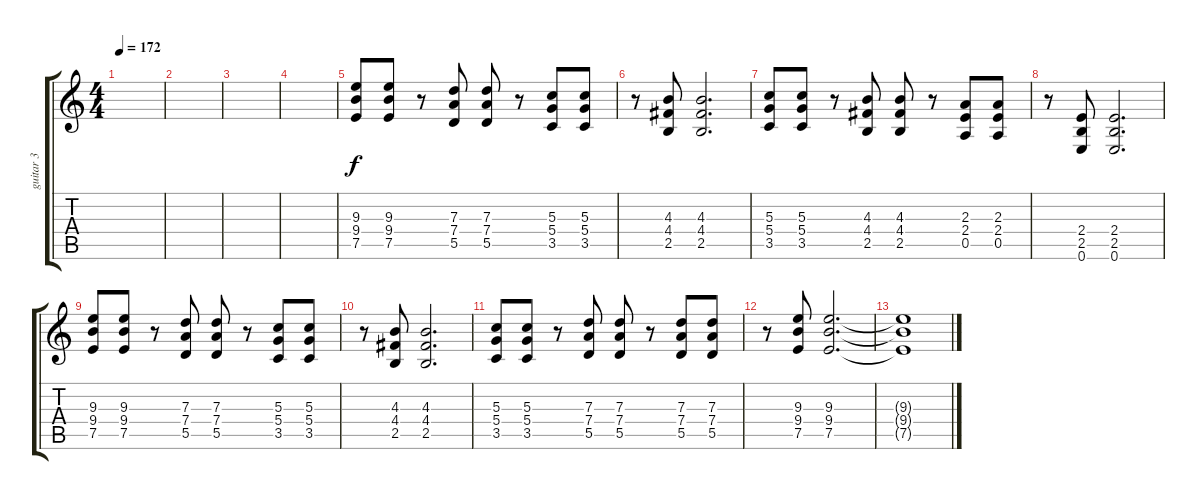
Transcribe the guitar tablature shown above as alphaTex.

\track ("guitar 3" "guitar 3") {solo instrument distortionguitar}
\staff {score tabs}
\tuning (E4 B3 G3 D3 A2 E2) {hide}
\ts (4 4)
\tempo 172
\clef g2
\ks c
|
|
|
|
(9.3 9.4 7.5).8 (9.3 9.4 7.5).8 r.8 (7.3 7.4 5.5).8 (7.3 7.4 5.5).8 r.8 (5.3 5.4 3.5).8 (5.3 5.4 3.5).8 |
r.8 (4.3 4.4 2.5).8 (4.3 4.4 2.5).2{d} |
(5.3 5.4 3.5).8 (5.3 5.4 3.5).8 r.8 (4.3 4.4 2.5).8 (4.3 4.4 2.5).8 r.8 (2.3 2.4 0.5).8 (2.3 2.4 0.5).8 |
r.8 (2.4 2.5 0.6).8 (2.4 2.5 0.6).2{d} |
(9.3 9.4 7.5).8 (9.3 9.4 7.5).8 r.8 (7.3 7.4 5.5).8 (7.3 7.4 5.5).8 r.8 (5.3 5.4 3.5).8 (5.3 5.4 3.5).8 |
r.8 (4.3 4.4 2.5).8 (4.3 4.4 2.5).2{d} |
(5.3 5.4 3.5).8 (5.3 5.4 3.5).8 r.8 (7.3 7.4 5.5).8 (7.3 7.4 5.5).8 r.8 (7.3 7.4 5.5).8 (7.3 7.4 5.5).8 |
r.8 (9.3 9.4 7.5).8 (9.3 9.4 7.5).2{d} |
(9.3{t} 9.4{t} 7.5{t}).1
